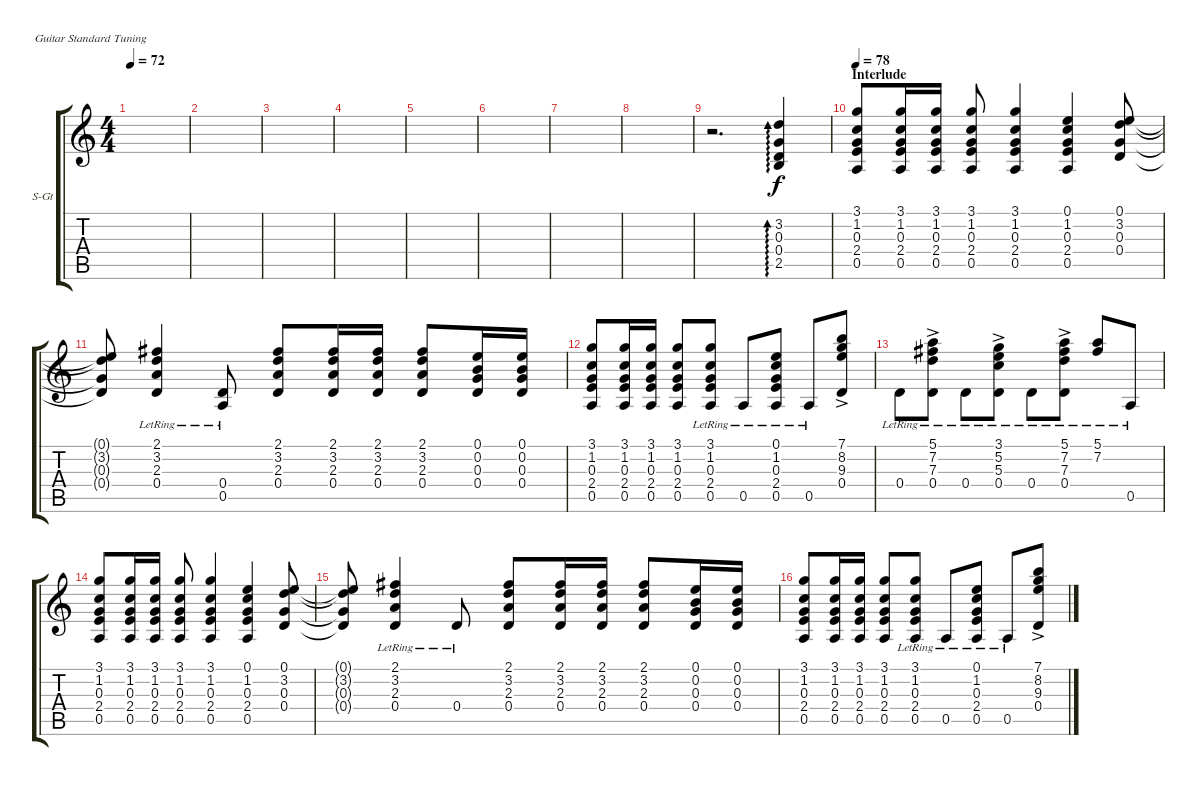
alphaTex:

\defaultSystemsLayout 4
\bracketExtendMode groupsimilarinstruments
\firstSystemTrackNameOrientation horizontal
\otherSystemsTrackNameOrientation horizontal
\track ("Picked Acoustic (Page)" "S-Gt") {instrument acousticguitarsteel}
\staff {score tabs}
\tuning (E4 B3 G3 D3 A2 E2)
\ts (4 4)
\tempo 72
\clef g2
\ks c
|
|
|
|
|
|
|
|
r.2{d} (2.5 0.4 0.3 3.2).4{ad 0} |
\section ("" "Interlude ")
\tempo 78
(3.1 1.2 0.3 2.4 0.5).8 (3.1 1.2 0.3 2.4 0.5).16 (3.1 1.2 0.3 2.4 0.5).16 (3.1 1.2 0.3 2.4 0.5).8 (3.1 1.2 0.3 2.4 0.5).4 (0.1 1.2 0.3 2.4 0.5).4 (0.1 3.2 0.3 0.4).8 |
(0.4{t} 0.3{t} 3.2{t} 0.1{t}).8 (2.1{lr} 3.2{lr} 2.3{lr} 0.4{lr}).4 (0.4{lr} 0.5{lr}).8 (0.4 2.3 3.2 2.1).8 (0.4 2.3 3.2 2.1).16 (0.4 2.3 3.2 2.1).16 (0.4 2.3 3.2 2.1).8 (0.4 0.3 0.2 0.1).16 (0.4 0.3 0.2 0.1).16 |
(3.1 1.2 0.3 2.4 0.5).8 (3.1 1.2 0.3 2.4 0.5).16 (3.1 1.2 0.3 2.4 0.5).16 (3.1 1.2 0.3 2.4 0.5).8 (3.1{lr} 1.2{lr} 0.3{lr} 2.4{lr} 0.5{lr}).8 0.5{lr}.8 (0.1{lr} 0.5{lr} 2.4{lr} 0.3{lr} 1.2{lr}).8 0.5{lr}.8 (7.1{ac} 8.2{ac} 9.3{ac} 0.4{ac}).8 |
0.4{lr}.8 (0.4{ac lr} 5.1{ac lr} 7.2{ac lr} 7.3{ac lr}).8 0.4{lr}.8 (0.4{ac lr} 3.1{ac lr} 5.2{ac lr} 5.3{ac lr}).8 0.4{lr}.8 (0.4{ac lr} 7.3{ac lr} 7.2{ac lr} 5.1{ac lr}).8 (7.2{lr} 5.1{lr}).8 0.5{lr}.8 |
(3.1 1.2 0.3 2.4 0.5).8 (3.1 1.2 0.3 2.4 0.5).16 (3.1 1.2 0.3 2.4 0.5).16 (3.1 1.2 0.3 2.4 0.5).8 (3.1 1.2 0.3 2.4 0.5).4 (0.1 1.2 0.3 2.4 0.5).4 (0.1 3.2 0.3 0.4).8 |
(0.4{t} 0.3{t} 3.2{t} 0.1{t}).8 (2.1{lr} 3.2{lr} 2.3{lr} 0.4{lr}).4 0.4{lr}.8 (0.4 2.3 3.2 2.1).8 (0.4 2.3 3.2 2.1).16 (0.4 2.3 3.2 2.1).16 (0.4 2.3 3.2 2.1).8 (0.4 0.3 0.2 0.1).16 (0.4 0.3 0.2 0.1).16 |
(3.1 1.2 0.3 2.4 0.5).8 (3.1 1.2 0.3 2.4 0.5).16 (3.1 1.2 0.3 2.4 0.5).16 (3.1 1.2 0.3 2.4 0.5).8 (3.1{lr} 1.2{lr} 0.3{lr} 2.4{lr} 0.5{lr}).8 0.5{lr}.8 (0.1{lr} 0.5{lr} 2.4{lr} 0.3{lr} 1.2{lr}).8 0.5{lr}.8 (7.1{ac} 8.2{ac} 9.3{ac} 0.4{ac}).8
